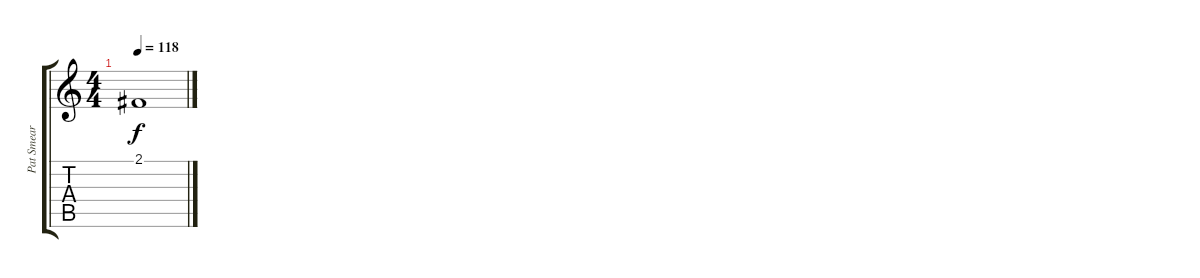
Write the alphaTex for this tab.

\track ("Pat Smear (Voix)" "Pat Smear ") {instrument clarinet}
\staff {score tabs}
\tuning (E4 B3 G3 D3 A2 E2) {hide}
\ts (4 4)
\tempo 118
\clef g2
\ks c
2.1{t}.1{dy f}
